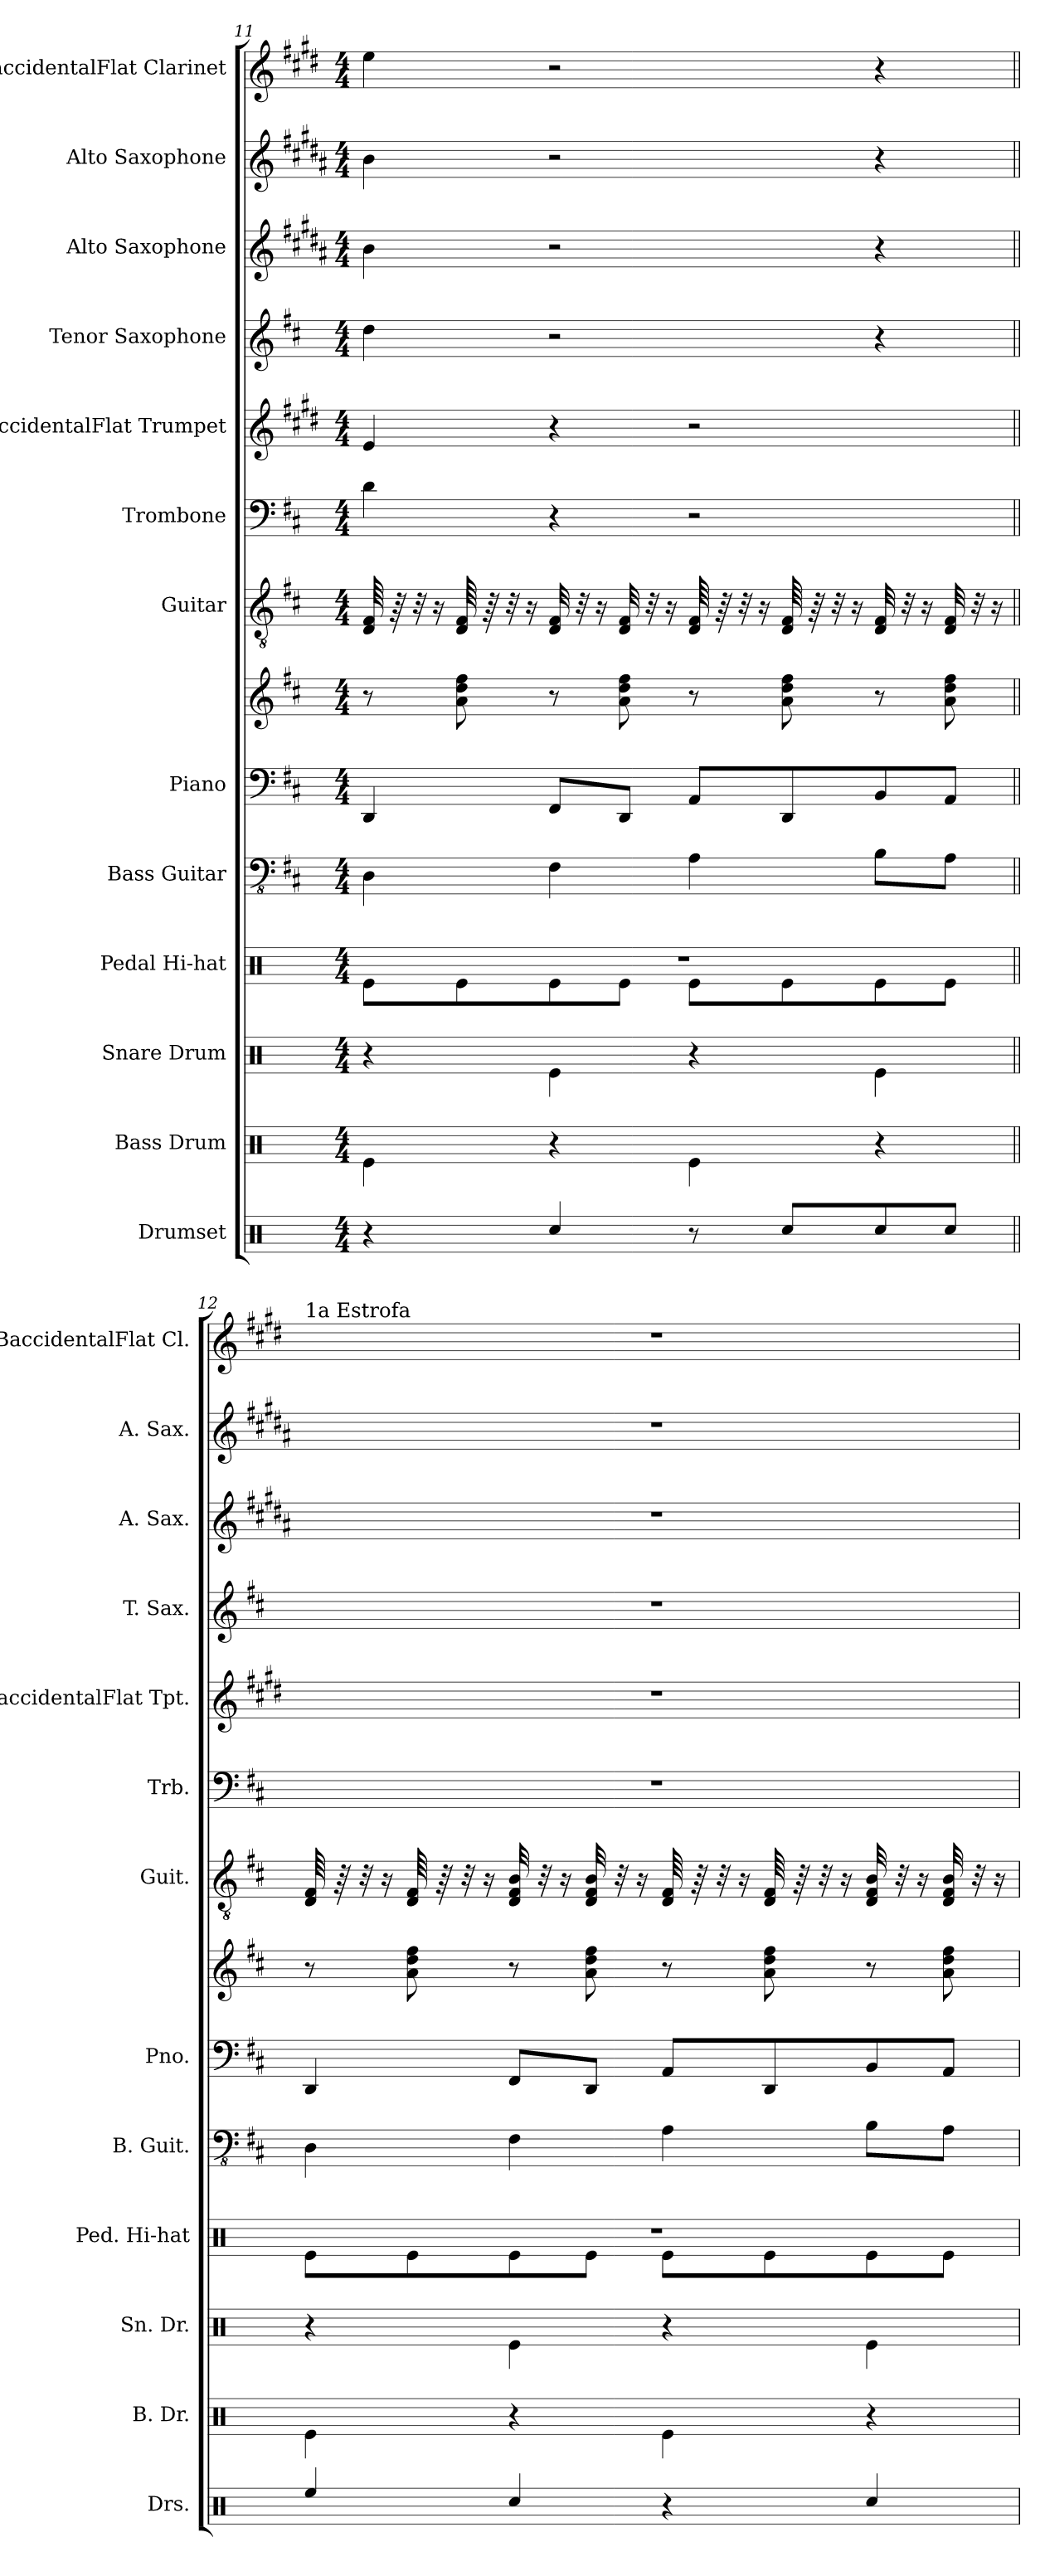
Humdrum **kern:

**kern	**kern	**kern	**kern	**kern	**kern	**kern	**kern	**kern	**kern	**kern	**kern	**kern	**kern
*part13	*part12	*part11	*part10	*part9	*part8	*part8	*part7	*part6	*part5	*part4	*part3	*part2	*part1
*staff14	*staff13	*staff12	*staff11	*staff10	*staff9	*staff8	*staff7	*staff6	*staff5	*staff4	*staff3	*staff2	*staff1
*I"Drumset	*I"Bass Drum	*I"Snare Drum	*I"Pedal Hi-hat	*I"Bass Guitar	*I"Piano	*	*I"Guitar	*I"Trombone	*I"BaccidentalFlat Trumpet	*I"Tenor Saxophone	*I"Alto Saxophone	*I"Alto Saxophone	*I"BaccidentalFlat Clarinet
*I'Drs.	*I'B. Dr.	*I'Sn. Dr.	*I'Ped. Hi-hat	*I'B. Guit.	*I'Pno.	*	*I'Guit.	*I'Trb.	*I'BaccidentalFlat Tpt.	*I'T. Sax.	*I'A. Sax.	*I'A. Sax.	*I'BaccidentalFlat Cl.
!!LO:PB:g=z
*clefX	*clefX	*clefX	*clefX	*clefFv4	*clefF4	*clefG2	*clefGv2	*clefF4	*clefG2	*clefG2	*clefG2	*clefG2	*clefG2
*	*	*	*	*	*	*	*	*	*ITrd1c2	*ITrd8c14	*ITrd5c9	*ITrd5c9	*ITrd1c2
*k[]	*k[]	*k[]	*k[]	*k[f#c#]	*k[f#c#]	*k[f#c#]	*k[f#c#]	*k[f#c#]	*k[f#c#]	*k[f#c#]	*k[f#c#]	*k[f#c#]	*k[f#c#]
*M4/4	*M4/4	*M4/4	*M4/4	*M4/4	*M4/4	*M4/4	*M4/4	*M4/4	*M4/4	*M4/4	*M4/4	*M4/4	*M4/4
=11	=11	=11	=11	=11	=11	=11	=11	=11	=11	=11	=11	=11	=11
*	*	*	*^	*	*	*	*	*	*	*	*	*	*
4r	4Re\	4r	1r	8Re\L	4DD\	4DD/	8r	64D/ 64F#/	4d\	4d/	4d\	4d\	4d\	4dd\
.	.	.	.	.	.	.	.	64r	.	.	.	.	.	.
.	.	.	.	.	.	.	.	32r	.	.	.	.	.	.
.	.	.	.	.	.	.	.	16r	.	.	.	.	.	.
.	.	.	.	8Re\	.	.	8a\ 8dd\ 8ff#\	64D/ 64F#/	.	.	.	.	.	.
.	.	.	.	.	.	.	.	64r	.	.	.	.	.	.
.	.	.	.	.	.	.	.	32r	.	.	.	.	.	.
.	.	.	.	.	.	.	.	16r	.	.	.	.	.	.
4Rcc/	4r	4Re\	.	8Re\	4FF#\	8FF#/L	8r	32D/ 32F#/	4r	4r	2r	2r	2r	2r
.	.	.	.	.	.	.	.	32r	.	.	.	.	.	.
.	.	.	.	.	.	.	.	16r	.	.	.	.	.	.
.	.	.	.	8Re\J	.	8DD/J	8a\ 8dd\ 8ff#\	32D/ 32F#/	.	.	.	.	.	.
.	.	.	.	.	.	.	.	32r	.	.	.	.	.	.
.	.	.	.	.	.	.	.	16r	.	.	.	.	.	.
8r	4Re\	4r	.	8Re\L	4AA\	8AA/L	8r	64D/ 64F#/	2r	2r	.	.	.	.
.	.	.	.	.	.	.	.	64r	.	.	.	.	.	.
.	.	.	.	.	.	.	.	32r	.	.	.	.	.	.
.	.	.	.	.	.	.	.	16r	.	.	.	.	.	.
8Rcc/L	.	.	.	8Re\	.	8DD/	8a\ 8dd\ 8ff#\	64D/ 64F#/	.	.	.	.	.	.
.	.	.	.	.	.	.	.	64r	.	.	.	.	.	.
.	.	.	.	.	.	.	.	32r	.	.	.	.	.	.
.	.	.	.	.	.	.	.	16r	.	.	.	.	.	.
8Rcc/	4r	4Re\	.	8Re\	8BB\L	8BB/	8r	32D/ 32F#/	.	.	4r	4r	4r	4r
.	.	.	.	.	.	.	.	32r	.	.	.	.	.	.
.	.	.	.	.	.	.	.	16r	.	.	.	.	.	.
8Rcc/J	.	.	.	8Re\J	8AA\J	8AA/J	8a\ 8dd\ 8ff#\	32D/ 32F#/	.	.	.	.	.	.
.	.	.	.	.	.	.	.	32r	.	.	.	.	.	.
.	.	.	.	.	.	.	.	16r	.	.	.	.	.	.
!!LO:PB:g=z
=12||	=12||	=12||	=12||	=12||	=12||	=12||	=12||	=12||	=12||	=12||	=12||	=12||	=12||	=12||
!	!	!	!	!	!	!	!	!	!	!	!	!	!	!LO:TX:a:t=1a Estrofa
4Ree/	4Re\	4r	1r	8Re\L	4DD\	4DD/	8r	64D/ 64F#/	1r	1r	1r	1r	1r	1r
.	.	.	.	.	.	.	.	64r	.	.	.	.	.	.
.	.	.	.	.	.	.	.	32r	.	.	.	.	.	.
.	.	.	.	.	.	.	.	16r	.	.	.	.	.	.
.	.	.	.	8Re\	.	.	8a\ 8dd\ 8ff#\	64D/ 64F#/	.	.	.	.	.	.
.	.	.	.	.	.	.	.	64r	.	.	.	.	.	.
.	.	.	.	.	.	.	.	32r	.	.	.	.	.	.
.	.	.	.	.	.	.	.	16r	.	.	.	.	.	.
4Rcc/	4r	4Re\	.	8Re\	4FF#\	8FF#/L	8r	32D/ 32F#/ 32B/	.	.	.	.	.	.
.	.	.	.	.	.	.	.	32r	.	.	.	.	.	.
.	.	.	.	.	.	.	.	16r	.	.	.	.	.	.
.	.	.	.	8Re\J	.	8DD/J	8a\ 8dd\ 8ff#\	32D/ 32F#/ 32B/	.	.	.	.	.	.
.	.	.	.	.	.	.	.	32r	.	.	.	.	.	.
.	.	.	.	.	.	.	.	16r	.	.	.	.	.	.
4r	4Re\	4r	.	8Re\L	4AA\	8AA/L	8r	64D/ 64F#/	.	.	.	.	.	.
.	.	.	.	.	.	.	.	64r	.	.	.	.	.	.
.	.	.	.	.	.	.	.	32r	.	.	.	.	.	.
.	.	.	.	.	.	.	.	16r	.	.	.	.	.	.
.	.	.	.	8Re\	.	8DD/	8a\ 8dd\ 8ff#\	64D/ 64F#/	.	.	.	.	.	.
.	.	.	.	.	.	.	.	64r	.	.	.	.	.	.
.	.	.	.	.	.	.	.	32r	.	.	.	.	.	.
.	.	.	.	.	.	.	.	16r	.	.	.	.	.	.
4Rcc/	4r	4Re\	.	8Re\	8BB\L	8BB/	8r	32D/ 32F#/ 32B/	.	.	.	.	.	.
.	.	.	.	.	.	.	.	32r	.	.	.	.	.	.
.	.	.	.	.	.	.	.	16r	.	.	.	.	.	.
.	.	.	.	8Re\J	8AA\J	8AA/J	8a\ 8dd\ 8ff#\	32D/ 32F#/ 32B/	.	.	.	.	.	.
.	.	.	.	.	.	.	.	32r	.	.	.	.	.	.
.	.	.	.	.	.	.	.	16r	.	.	.	.	.	.
*	*	*	*v	*v	*	*	*	*	*	*	*	*	*	*
=	=	=	=	=	=	=	=	=	=	=	=	=	=
*-	*-	*-	*-	*-	*-	*-	*-	*-	*-	*-	*-	*-	*-
